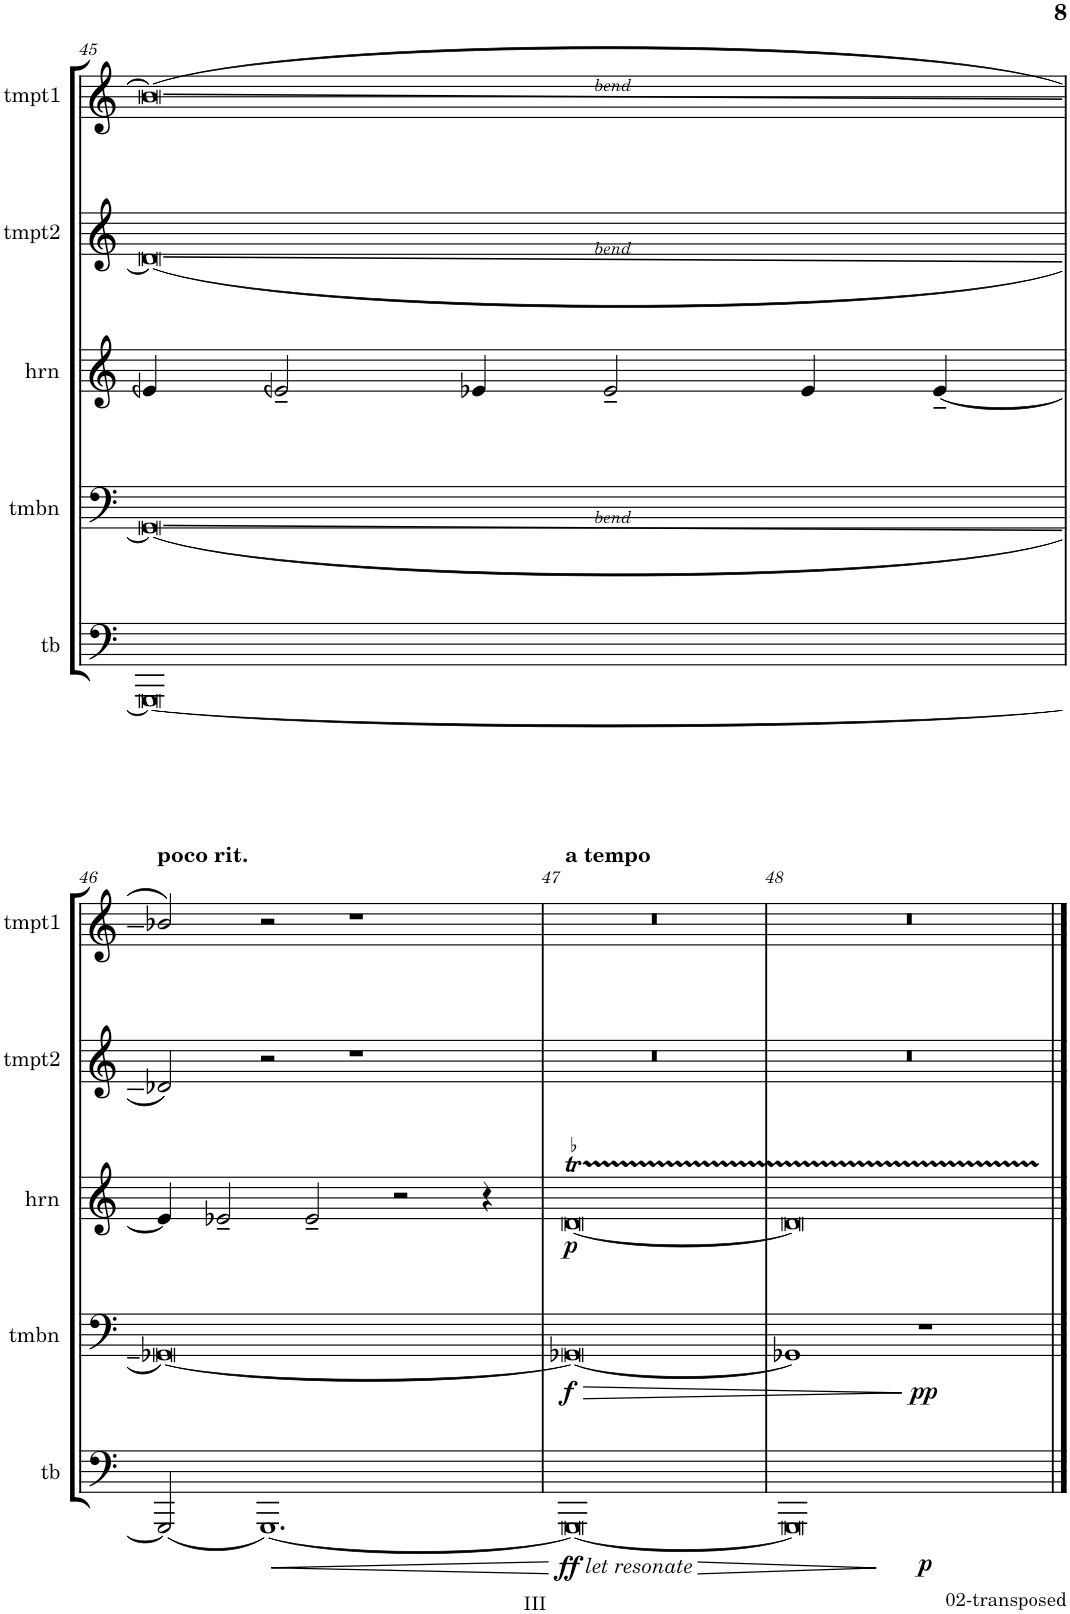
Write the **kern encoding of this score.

**kern	**dynam	**kern	**dynam	**kern	**dynam	**kern	**kern
*part5	*part5	*part4	*part4	*part3	*part3	*part2	*part1
*staff5	*staff5	*staff4	*staff4	*staff3	*staff3	*staff2	*staff1
*I"Tuba	*	*I"Trombone	*	*I"Horn in F	*	*I"Bb Trumpet 2	*I"Bb Trumpet 1
*I'tb	*	*I'tmbn	*	*I'hrn	*	*I'tmpt2	*I'tmpt1
!!LO:PB:g=z
*clefF4	*	*clefF4	*	*clefG2	*	*clefG2	*clefG2
*	*	*	*	*Trd4c7	*	*Trd1c2	*Trd1c2
*k[]	*	*k[]	*	*k[]	*	*k[]	*k[]
*M4/2	*	*M4/2	*	*M4/2	*	*M4/2	*M4/2
=45	=45	=45	=45	=45	=45	=45	=45
0GGG_	.	(0GG]	.	4en/	.	(<0d]	(0b]
.	.	.	.	2en~/	.	.	.
.	.	.	.	4e-X/	.	.	.
.	.	.	.	2e-~/	.	.	.
.	.	.	.	4e-/	.	.	.
.	.	.	.	[4e-~/	.	.	.
!!LO:LB:g=z
=46	=46	=46	=46	=46	=46	=46	=46
!	!	!	!	!	!	!	!LO:TX:a:B:t=poco rit.
!	!LO:HP:b	!	!	!	!	!	!
(2GGG/]	<	[0GG-X)	.	4e-/]	.	2d-X/)	2b-X/)
.	.	.	.	2e-X~/	.	.	.
[1.GGG)	.	.	.	.	.	2r	2r
.	.	.	.	2e-~/	.	.	.
.	.	.	.	.	.	1r	1r
.	.	.	.	2r	.	.	.
.	.	.	.	4r	.	.	.
.	[	.	.	.	.	.	.
=47	=47	=47	=47	=47	=47	=47	=47
!	!	!	!	!	!	!	!LO:TX:a:B:t=a tempo
!LO:TX:b:i:t=let resonate	!	!	!	!	!	!	!
!	!LO:HP:b	!	!LO:HP:b	!LO:TR:acc=-	!	!	!
!	!LO:DY:n=1:b	!	!LO:DY:n=1:b	!	!LO:DY:b	!	!
0GGG_	> ff	0GG-X_	> f	[0dt	p	0r	0r
=48	=48	=48	=48	=48	=48	=48	=48
!	!LO:DY:b	!	!	!	!	!	!
0GGG]	p	1GG-X]	.	0dTTT]	.	0r	0r
!	!	!	!LO:DY:n=1:b	!	!	!	!
.	.	1r	] pp	.	.	.	.
.	]	.	.	.	.	.	.
==	==	==	==	==	==	==	==
*-	*-	*-	*-	*-	*-	*-	*-
